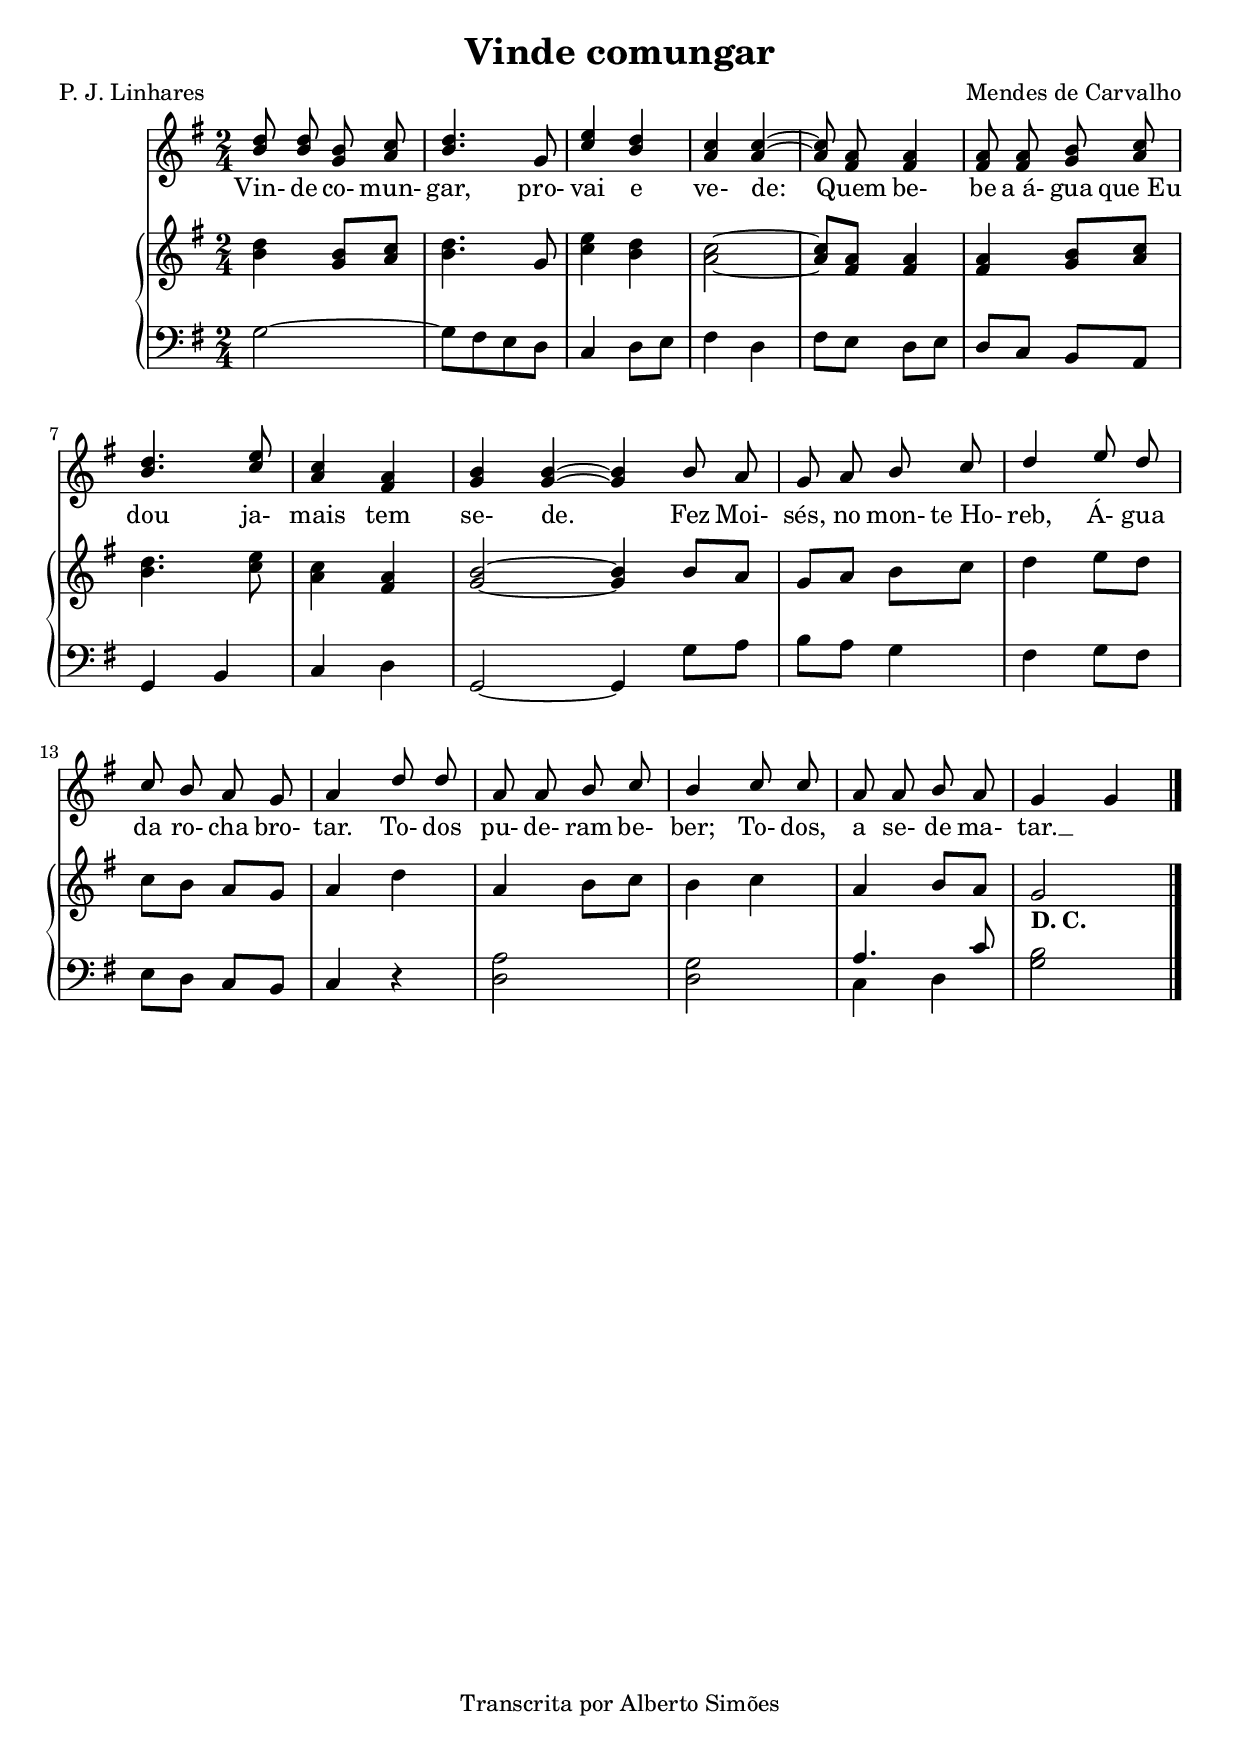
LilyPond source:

\version "2.14.0"

\header {
  title = "Vinde comungar"
  composer = "Mendes de Carvalho"
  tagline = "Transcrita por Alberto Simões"
	poet = "P. J. Linhares"

  ocasioes = "comunhao"
  seccao   = "comunhao"
}


global = {
  \key g \major
  \time 2/4
}

melody = \relative c'' {
	\voiceOne
  \clef treble
	\global
	\autoBeamOff

	<b d>8 <b d> <g b> <a c>
	<b d>4. g8
	<c e>4 <b d>
	<a c> <a c> ~
	<a c>8 <fis a> <fis a>4
	<fis a>8 <fis a> <g b> <a c>
	
	<b d>4. <c e>8
	<a c>4 <fis a>
	<g b> <g b> ~
	\bar ":|"
	<g b> b8 a
	g a b c 
	d4 e8 d
	
	c8 b a g
	a4 d8 d
	a a b c
	b4 c8 c
	a a b a 
	g4 g \bar "|."
}

text = \lyricmode {
		Vin- de co- mun- gar,
		pro- vai e ve- de:
		Quem be- be a_á- gua que_Eu dou ja- mais tem se- de.
		Fez Moi- sés, no mon- te_Ho- reb, 
		Á- gua da ro- cha bro- tar.
		To- dos pu- de- ram be- ber;
		To- dos, a se- de ma- tar. __
}

upper = {
	\global
	\clef treble
	\relative c'' {
		<b d>4 <g b>8[ <a c>]
		<b d>4. g8
		<c e>4 <b d>
		<a c>2 ~
		<a c>8 <fis a> <fis a>4
		<fis a> <g b>8[ <a c>]
		
		<b d>4. <c e>8
		<a c>4 <fis a>
		<g b>2 ~
		\bar ":|"
		<g b>4 b8[ a]
		g[ a] b[ c]
		d4 e8[ d]
		
		c8[ b] a[ g]
		a4 d
		a b8[ c]
		b4 c
		a b8[ a]
		g2_\markup{\bold{ D. C.}}
		\bar "|."
	}
}

lower = {
	\global
	\clef bass  
	\relative c' {
		g2 ~
		g8[ fis e d]
		c4 d8[ e]
		fis4 d
		fis8[ e] d[ e]
		d[ c] b[ a]
		
		g4 b
		c d
		g,2 ~ 
		\bar ":|"
		g4 g'8[ a]
		b[ a] g4
		fis g8[ fis]
		
		e8[ d] c[ b]
		c4 r
		<d a'>2
		<d g>
		<< {a'4. c8} \\ {c,4 d} >>
		<g b>2 \bar "|."
	}
}


\score {
  <<
		\new Voice = "mel" { \autoBeamOff \melody }
  	\new Lyrics \lyricsto mel \text
    \new PianoStaff <<
      \new Staff = "upper" \upper
      \new Staff = "lower" \lower
    >>
  >>
  \layout {
    \context { \Staff \RemoveEmptyStaves }
  }
  \midi {
          \context {
      \Score
      tempoWholesPerMinute = #(ly:make-moment 70 4)
    }}
}


